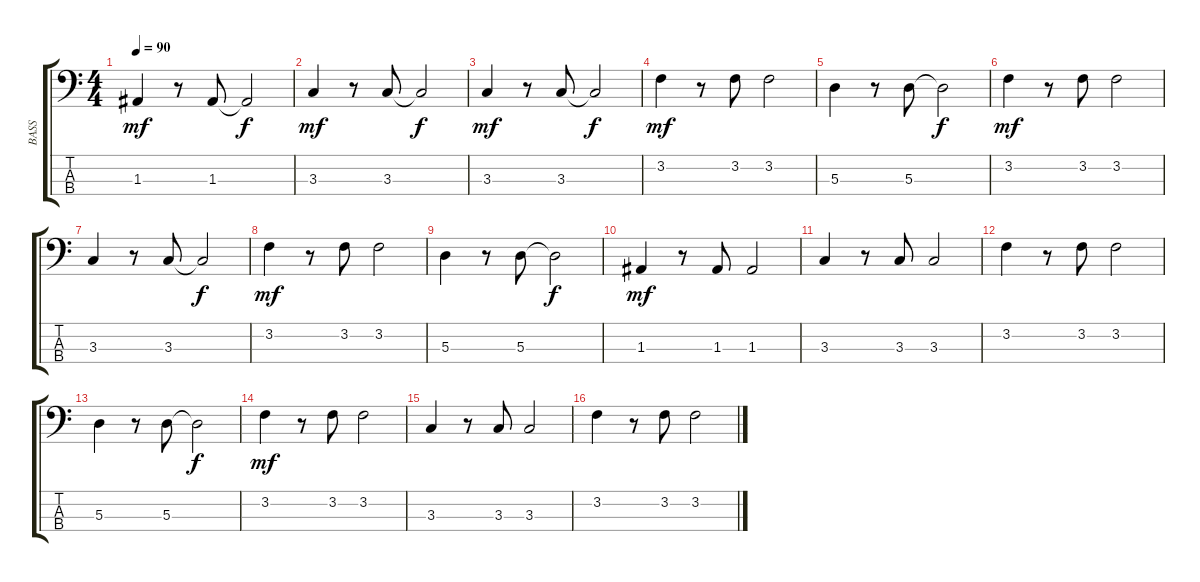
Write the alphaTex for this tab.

\track ("BASS" "BASS") {instrument electricbassfinger}
\staff {score tabs}
\tuning (G2 D2 A1 E1) {hide}
\ts (4 4)
\tempo 90
\clef f4
\ks c
1.3.4{dy mf} r.8 1.3.8 1.3{t}.2{dy f} |
3.3.4{dy mf} r.8 3.3.8 3.3{t}.2{dy f} |
3.3.4{dy mf} r.8 3.3.8 3.3{t}.2{dy f} |
3.2.4{dy mf} r.8 3.2.8 3.2.2 |
5.3.4 r.8 5.3.8 5.3{t}.2{dy f} |
3.2.4{dy mf} r.8 3.2.8 3.2.2 |
3.3.4 r.8 3.3.8 3.3{t}.2{dy f} |
3.2.4{dy mf} r.8 3.2.8 3.2.2 |
5.3.4 r.8 5.3.8 5.3{t}.2{dy f} |
1.3.4{dy mf} r.8 1.3.8 1.3.2 |
3.3.4 r.8 3.3.8 3.3.2 |
3.2.4 r.8 3.2.8 3.2.2 |
5.3.4 r.8 5.3.8 5.3{t}.2{dy f} |
3.2.4{dy mf} r.8 3.2.8 3.2.2 |
3.3.4 r.8 3.3.8 3.3.2 |
3.2.4 r.8 3.2.8 3.2.2
